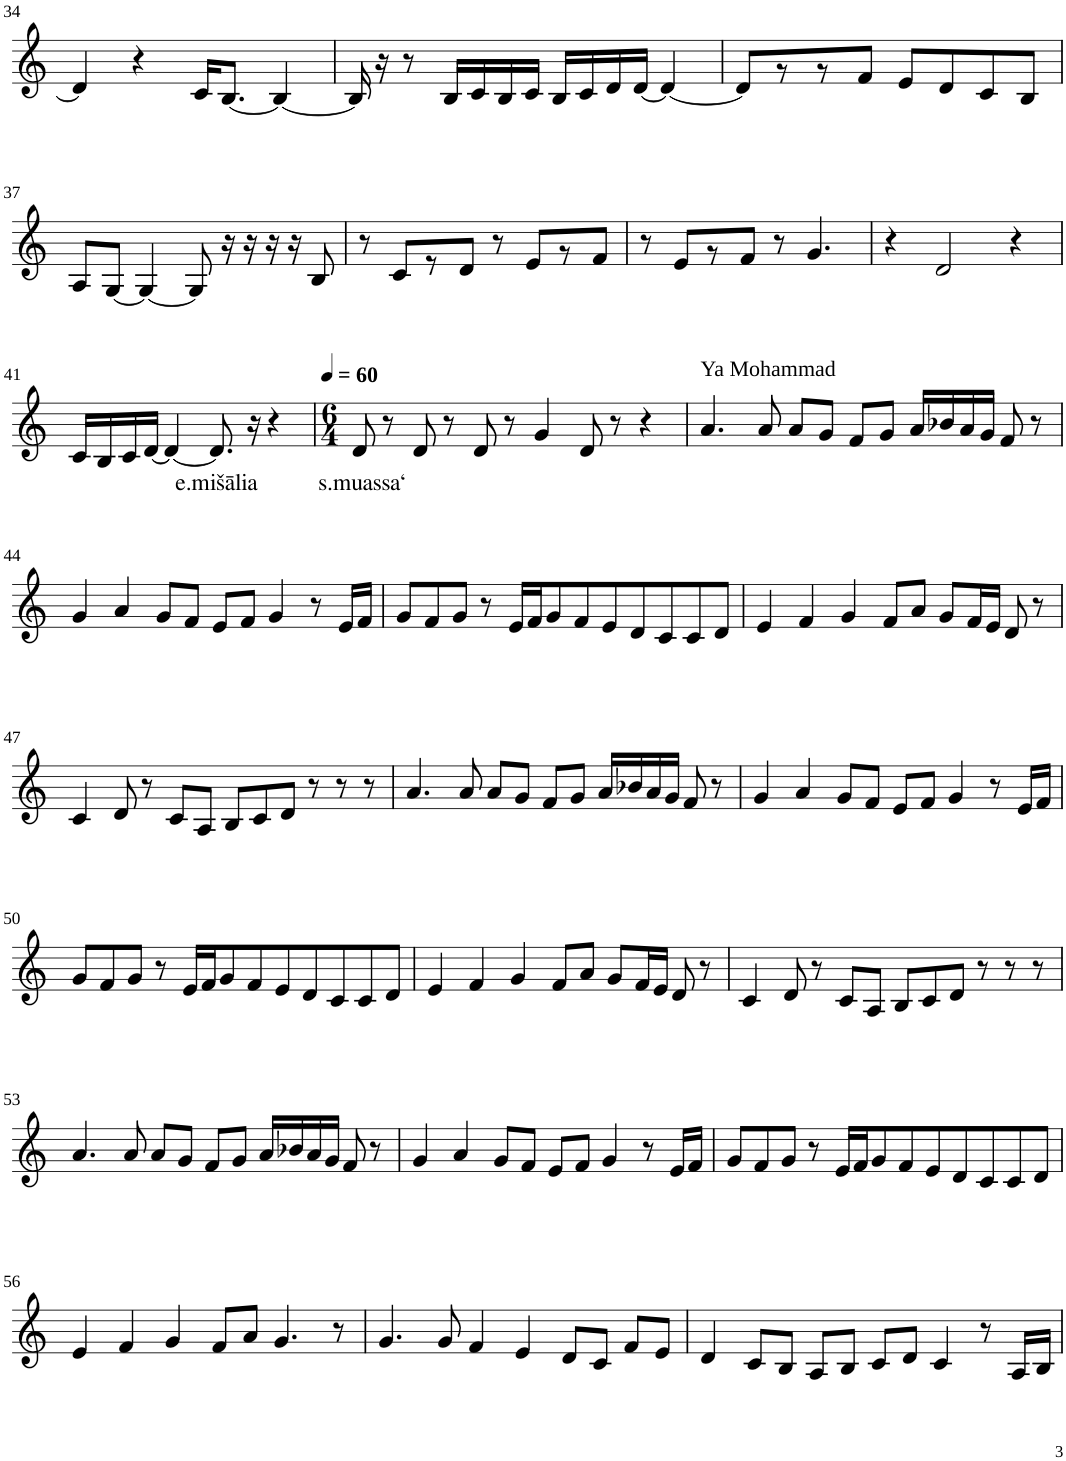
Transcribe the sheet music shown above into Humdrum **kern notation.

**kern	**text
*part1	*part1
*staff1	*staff1
*I"Violin	*
!!LO:PB:g=z
*clefG2	*
*k[]	*
*M4/4	*
=34	=34
4d/]	.
4r	.
16c/KL	.
[8.B/J	.
4B/_	.
=35	=35
16B/]	.
16r	.
8r	.
16B/LL	.
16c/	.
16B/	.
16c/JJ	.
16B/LL	.
16c/	.
16d/	.
[16d/JJ	.
4d/_	.
=36	=36
8d/L]	.
8r	.
8r	.
8f/J	.
8e/L	.
8d/	.
8c/	.
8B/J	.
!!LO:LB:g=z
=37	=37
8A/L	.
[8G/J	.
4G/_	.
8G/]	.
16r	.
16r	.
16r	.
16r	.
8B/	.
=38	=38
8r	.
8c/L	.
8r	.
8d/J	.
8r	.
8e/L	.
8r	.
8f/J	.
=39	=39
8r	.
8e/L	.
8r	.
8f/J	.
8r	.
4.g/	.
=40	=40
4r	.
2d/	.
4r	.
!!LO:LB:g=z
=41	=41
16c/LL	.
16B/	.
16c/	.
[16d/JJ	.
4d/_	.
!	!LO:LY:b
8.d/]	e.mišālia
16r	.
4r	.
=42	=42
*M6/4	*
*MM60	*
!	!LO:LY:b
8d/	s.muassa‘
8r	.
8d/	.
8r	.
8d/	.
8r	.
4g/	.
8d/	.
8r	.
4r	.
=43	=43
!LO:TX:a:t=Ya Mohammad	!
4.a/	.
8a/	.
8a/L	.
8g/J	.
8f/L	.
8g/J	.
16a/LL	.
16b-X/	.
16a/	.
16g/JJ	.
8f/	.
8r	.
!!LO:LB:g=z
=44	=44
4g/	.
4a/	.
8g/L	.
8f/J	.
8e/L	.
8f/J	.
4g/	.
8r	.
16e/LL	.
16f/JJ	.
=45	=45
8g/L	.
8f/	.
8g/J	.
8r	.
16e/LL	.
16f/J	.
8g/	.
8f/	.
8e/	.
8d/	.
8c/	.
8c/	.
8d/J	.
=46	=46
4e/	.
4f/	.
4g/	.
8f/L	.
8a/J	.
8g/L	.
16f/L	.
16e/JJ	.
8d/	.
8r	.
!!LO:LB:g=z
=47	=47
4c/	.
8d/	.
8r	.
8c/L	.
8A/J	.
8B/L	.
8c/	.
8d/J	.
8r	.
8r	.
8r	.
=48	=48
4.a/	.
8a/	.
8a/L	.
8g/J	.
8f/L	.
8g/J	.
16a/LL	.
16b-X/	.
16a/	.
16g/JJ	.
8f/	.
8r	.
=49	=49
4g/	.
4a/	.
8g/L	.
8f/J	.
8e/L	.
8f/J	.
4g/	.
8r	.
16e/LL	.
16f/JJ	.
!!LO:LB:g=z
=50	=50
8g/L	.
8f/	.
8g/J	.
8r	.
16e/LL	.
16f/J	.
8g/	.
8f/	.
8e/	.
8d/	.
8c/	.
8c/	.
8d/J	.
=51	=51
4e/	.
4f/	.
4g/	.
8f/L	.
8a/J	.
8g/L	.
16f/L	.
16e/JJ	.
8d/	.
8r	.
=52	=52
4c/	.
8d/	.
8r	.
8c/L	.
8A/J	.
8B/L	.
8c/	.
8d/J	.
8r	.
8r	.
8r	.
!!LO:LB:g=z
=53	=53
4.a/	.
8a/	.
8a/L	.
8g/J	.
8f/L	.
8g/J	.
16a/LL	.
16b-X/	.
16a/	.
16g/JJ	.
8f/	.
8r	.
=54	=54
4g/	.
4a/	.
8g/L	.
8f/J	.
8e/L	.
8f/J	.
4g/	.
8r	.
16e/LL	.
16f/JJ	.
=55	=55
8g/L	.
8f/	.
8g/J	.
8r	.
16e/LL	.
16f/J	.
8g/	.
8f/	.
8e/	.
8d/	.
8c/	.
8c/	.
8d/J	.
!!LO:LB:g=z
=56	=56
4e/	.
4f/	.
4g/	.
8f/L	.
8a/J	.
4.g/	.
8r	.
=57	=57
4.g/	.
8g/	.
4f/	.
4e/	.
8d/L	.
8c/J	.
8f/L	.
8e/J	.
=58	=58
4d/	.
8c/L	.
8B/J	.
8A/L	.
8B/J	.
8c/L	.
8d/J	.
4c/	.
8r	.
16A/LL	.
16B/JJ	.
=	=
*-	*-
